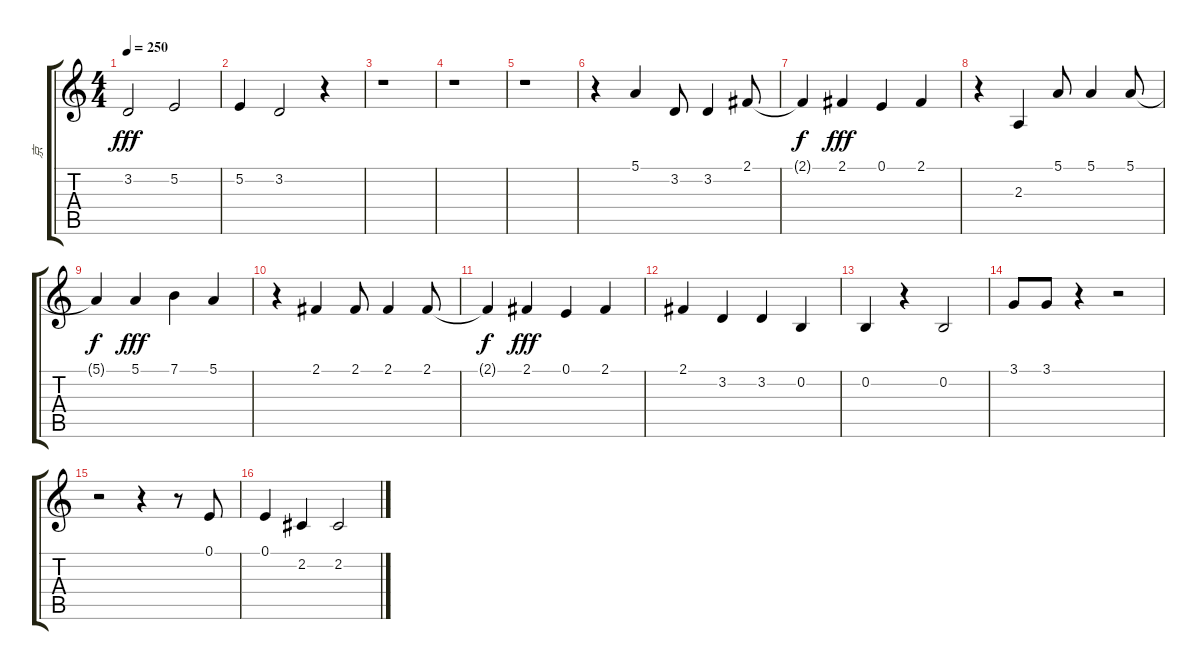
\track ("京" "京") {instrument harpsichord}
\staff {score tabs}
\tuning (E4 B3 G3 D3 A2 E2) {hide}
\ts (4 4)
\tempo 250
\clef g2
\ks c
3.2.2{dy fff} 5.2.2 |
5.2.4 3.2.2 r.4 |
r.1 |
r.1 |
r.1 |
r.4 5.1.4 3.2.8 3.2.4 2.1.8 |
2.1{t}.4{dy f} 2.1.4{dy fff} 0.1.4 2.1.4 |
r.4 2.3.4 5.1.8 5.1.4 5.1.8 |
5.1{t}.4{dy f} 5.1.4{dy fff} 7.1.4 5.1.4 |
r.4 2.1.4 2.1.8 2.1.4 2.1.8 |
2.1{t}.4{dy f} 2.1.4{dy fff} 0.1.4 2.1.4 |
2.1.4 3.2.4 3.2.4 0.2.4 |
0.2.4 r.4 0.2.2 |
3.1.8 3.1.8 r.4 r.2 |
r.2 r.4 r.8 0.1.8 |
0.1.4 2.2.4 2.2.2
